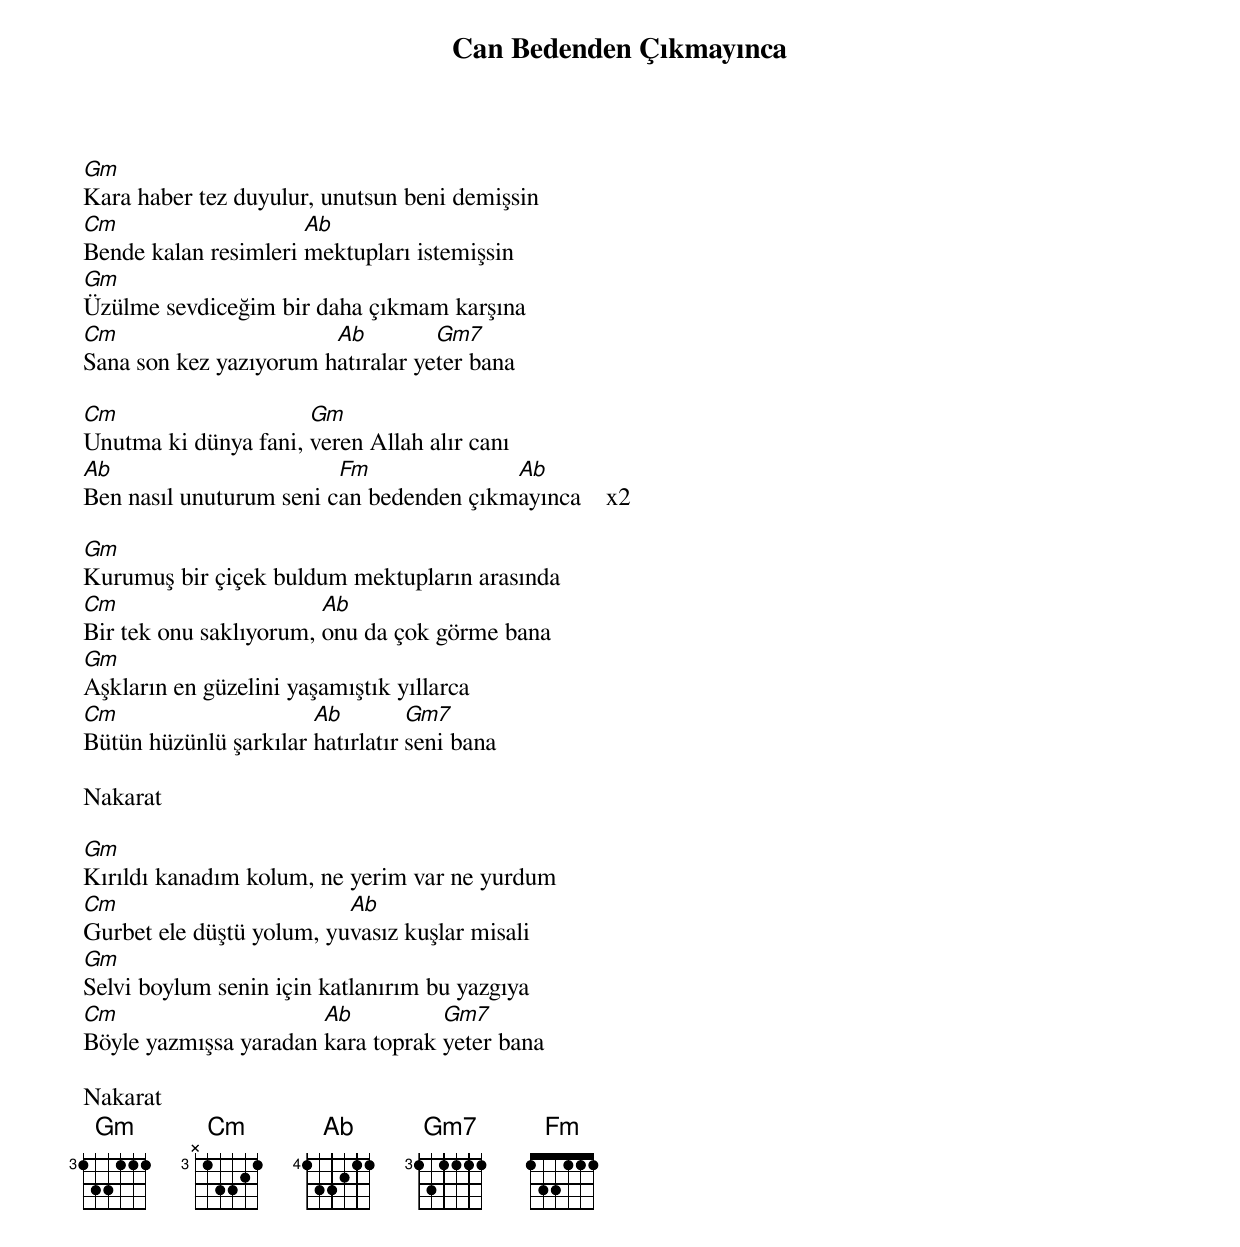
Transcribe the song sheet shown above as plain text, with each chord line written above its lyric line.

{title: Can Bedenden Çıkmayınca}
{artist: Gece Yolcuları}

Gm
Kara haber tez duyulur, unutsun beni demişsin
Cm                    Ab
Bende kalan resimleri mektupları istemişsin
Gm
Üzülme sevdiceğim bir daha çıkmam karşına
Cm                      Ab         Gm7
Sana son kez yazıyorum hatıralar yeter bana

Cm                    Gm
Unutma ki dünya fani, veren Allah alır canı
Ab                       Fm              Ab
Ben nasıl unuturum seni can bedenden çıkmayınca    x2

Gm
Kurumuş bir çiçek buldum mektupların arasında
Cm                      Ab
Bir tek onu saklıyorum, onu da çok görme bana
Gm
Aşkların en güzelini yaşamıştık yıllarca
Cm                     Ab         Gm7
Bütün hüzünlü şarkılar hatırlatır seni bana

Nakarat

Gm
Kırıldı kanadım kolum, ne yerim var ne yurdum
Cm                        Ab
Gurbet ele düştü yolum, yuvasız kuşlar misali
Gm
Selvi boylum senin için katlanırım bu yazgıya
Cm                     Ab          Gm7
Böyle yazmışsa yaradan kara toprak yeter bana

Nakarat
